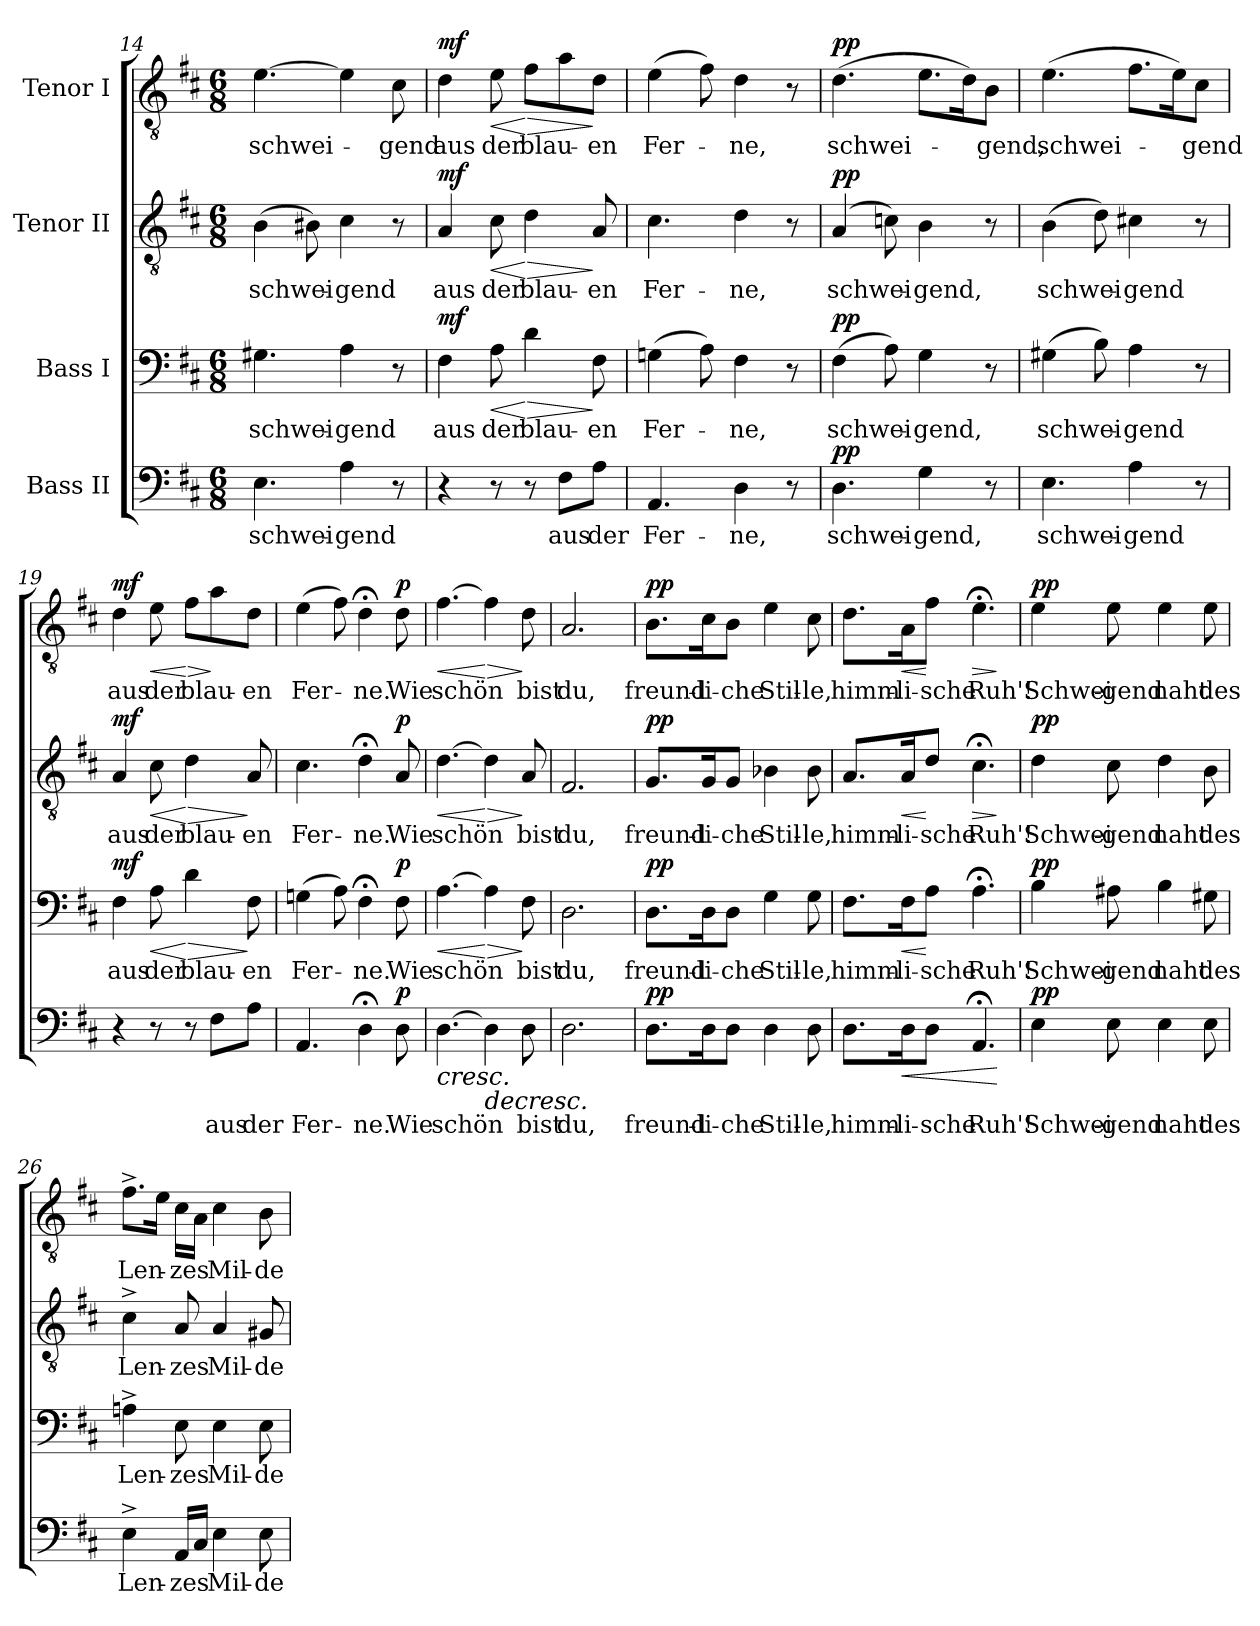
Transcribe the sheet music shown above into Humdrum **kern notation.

**kern	**text	**dynam	**kern	**text	**dynam	**kern	**text	**dynam	**kern	**text	**dynam
*part4	*part4	*part4	*part3	*part3	*part3	*part2	*part2	*part2	*part1	*part1	*part1
*staff4	*staff4	*staff4	*staff3	*staff3	*staff3	*staff2	*staff2	*staff2	*staff1	*staff1	*staff1
*I"Bass II	*	*	*I"Bass I	*	*	*I"Tenor II	*	*	*I"Tenor I	*	*
*clefF4	*	*	*clefF4	*	*	*clefGv2	*	*	*clefGv2	*	*
*k[f#c#]	*	*	*k[f#c#]	*	*	*k[f#c#]	*	*	*k[f#c#]	*	*
*D:	*	*	*D:	*	*	*D:	*	*	*D:	*	*
*M6/8	*	*	*M6/8	*	*	*M6/8	*	*	*M6/8	*	*
=14	=14	=14	=14	=14	=14	=14	=14	=14	=14	=14	=14
!	!LO:LY:b	!	!	!LO:LY:b	!	!	!LO:LY:b	!	!	!LO:LY:b	!
4.E\	schwei-	.	4.G#X\	schwei-	.	(>4B\	schwei-	.	[4.e\	schwei-	.
.	.	.	.	.	.	8B#X\)	.	.	.	.	.
!	!LO:LY:b	!	!	!LO:LY:b	!	!	!LO:LY:b	!	!	!	!
4A\	-gend	.	4A\	-gend	.	4c#\	-gend	.	4e\]	.	.
!	!	!	!	!	!	!	!	!	!	!LO:LY:b	!
8r	.	.	8r	.	.	8r	.	.	8c#\	-gend	.
!!LO:PB:g=z
=15	=15	=15	=15	=15	=15	=15	=15	=15	=15	=15	=15
!	!	!	!	!LO:LY:b	!LO:DY:b	!	!LO:LY:b	!LO:DY:b	!	!LO:LY:b	!LO:DY:b
4r	.	.	4F#\	aus	mf	4A/	aus	mf	4d\	aus	mf
!	!	!	!	!LO:LY:b	!LO:HP:b	!	!LO:LY:b	!LO:HP:b	!	!LO:LY:b	!LO:HP:b
8r	.	.	8A\	der	<	8c#\	der	<	8e\	der	<
!	!	!	!	!LO:LY:b	!LO:HP:n=1:b	!	!LO:LY:b	!LO:HP:n=1:b	!	!LO:LY:b	!LO:HP:n=1:b
8r	.	.	4d\	blau-	[ >	4d\	blau-	[ >	8f#\L	blau-	[ >
!	!LO:LY:b	!	!	!	!	!	!	!	!	!	!
8F#\L	aus	.	.	.	.	.	.	.	8a\	.	.
!	!LO:LY:b	!	!	!LO:LY:b	!	!	!LO:LY:b	!	!	!LO:LY:b	!
8A\J	der	.	8F#\	-en	]	8A/	-en	]	8d\J	-en	]
=16	=16	=16	=16	=16	=16	=16	=16	=16	=16	=16	=16
!	!LO:LY:b	!	!	!LO:LY:b	!	!	!LO:LY:b	!	!	!LO:LY:b	!
4.AA/	Fer-	.	(>4Gn\	Fer-	.	4.c#\	Fer-	.	(>4e\	Fer-	.
.	.	.	8A\)	.	.	.	.	.	8f#\)	.	.
!	!LO:LY:b	!	!	!LO:LY:b	!	!	!LO:LY:b	!	!	!LO:LY:b	!
4D\	-ne,	.	4F#\	-ne,	.	4d\	-ne,	.	4d\	-ne,	.
8r	.	.	8r	.	.	8r	.	.	8r	.	.
=17	=17	=17	=17	=17	=17	=17	=17	=17	=17	=17	=17
!	!LO:LY:b	!LO:DY:b	!	!LO:LY:b	!LO:DY:b	!	!LO:LY:b	!LO:DY:b	!	!LO:LY:b	!LO:DY:b
4.D\	schwei-	pp	(>4F#\	schwei-	pp	(>4A/	schwei-	pp	(>4.d\	schwei-	pp
.	.	.	8A\)	.	.	8cn\)	.	.	.	.	.
!	!LO:LY:b	!	!	!LO:LY:b	!	!	!LO:LY:b	!	!	!	!
4G\	-gend,	.	4G\	-gend,	.	4B\	-gend,	.	8.e\L	.	.
.	.	.	.	.	.	.	.	.	16d\K)	.	.
!	!	!	!	!	!	!	!	!	!	!LO:LY:b	!
8r	.	.	8r	.	.	8r	.	.	8B\J	-gend,	.
=18	=18	=18	=18	=18	=18	=18	=18	=18	=18	=18	=18
!	!LO:LY:b	!	!	!LO:LY:b	!	!	!LO:LY:b	!	!	!LO:LY:b	!
4.E\	schwei-	.	(>4G#X\	schwei-	.	(>4B\	schwei-	.	(>4.e\	schwei-	.
.	.	.	8B\)	.	.	8d\)	.	.	.	.	.
!	!LO:LY:b	!	!	!LO:LY:b	!	!	!LO:LY:b	!	!	!	!
4A\	-gend	.	4A\	-gend	.	4c#X\	-gend	.	8.f#\L	.	.
.	.	.	.	.	.	.	.	.	16e\K)	.	.
!	!	!	!	!	!	!	!	!	!	!LO:LY:b	!
8r	.	.	8r	.	.	8r	.	.	8c#\J	-gend	.
=19	=19	=19	=19	=19	=19	=19	=19	=19	=19	=19	=19
!	!	!	!	!LO:LY:b	!LO:DY:b	!	!LO:LY:b	!LO:DY:b	!	!LO:LY:b	!LO:DY:b
4r	.	.	4F#\	aus	mf	4A/	aus	mf	4d\	aus	mf
!	!	!	!	!LO:LY:b	!LO:HP:b	!	!LO:LY:b	!LO:HP:b	!	!LO:LY:b	!LO:HP:b
8r	.	.	8A\	der	<	8c#\	der	<	8e\	der	<
!	!	!	!	!LO:LY:b	!LO:HP:n=1:b	!	!LO:LY:b	!LO:HP:n=1:b	!	!LO:LY:b	!LO:HP:n=1:b
8r	.	.	4d\	blau-	[ >	4d\	blau-	[ >	8f#\L	blau-	[ >
!	!LO:LY:b	!	!	!	!	!	!	!	!	!	!
8F#\L	aus	.	.	.	.	.	.	.	8a\	.	]
!	!LO:LY:b	!	!	!LO:LY:b	!	!	!LO:LY:b	!	!	!LO:LY:b	!
8A\J	der	.	8F#\	-en	]	8A/	-en	]	8d\J	-en	.
!!LO:LB:g=z
=20	=20	=20	=20	=20	=20	=20	=20	=20	=20	=20	=20
!	!LO:LY:b	!	!	!LO:LY:b	!	!	!LO:LY:b	!	!	!LO:LY:b	!
4.AA/	Fer-	.	(>4Gn\	Fer-	.	4.c#\	Fer-	.	(>4e\	Fer-	.
.	.	.	8A\)	.	.	.	.	.	8f#\)	.	.
!	!LO:LY:b	!	!	!LO:LY:b	!	!	!LO:LY:b	!	!	!LO:LY:b	!
4D;<\	-ne.	.	4F#;<\	-ne.	.	4d;<\	-ne.	.	4d;<\	-ne.	.
!	!LO:LY:b	!LO:DY:b	!	!LO:LY:b	!LO:DY:b	!	!LO:LY:b	!LO:DY:b	!	!LO:LY:b	!LO:DY:b
8D\	Wie	p	8F#\	Wie	p	8A/	Wie	p	8d\	Wie	p
=21	=21	=21	=21	=21	=21	=21	=21	=21	=21	=21	=21
!	!LO:LY:b	!LO:HP:b	!	!LO:LY:b	!LO:HP:b	!	!LO:LY:b	!LO:HP:b	!	!LO:LY:b	!LO:HP:b
[4.D\	schön	<	[4.A\	schön	<	[4.d\	schön	<	[4.f#\	schön	<
!	!	!LO:HP:b	!	!	!LO:HP:n=1:b	!	!	!LO:HP:n=1:b	!	!	!LO:HP:n=1:b
4D\]	.	>	4A\]	.	[ >	4d\]	.	[ >	4f#\]	.	[ >
!	!LO:LY:b	!	!	!LO:LY:b	!	!	!LO:LY:b	!	!	!LO:LY:b	!
8D\	bist	[	8F#\	bist	]	8A/	bist	]	8d\	bist	]
=22	=22	=22	=22	=22	=22	=22	=22	=22	=22	=22	=22
!	!LO:LY:b	!	!	!LO:LY:b	!	!	!LO:LY:b	!	!	!LO:LY:b	!
2.D\	du,	.	2.D\	du,	.	2.F#/	du,	.	2.A/	du,	.
=23	=23	=23	=23	=23	=23	=23	=23	=23	=23	=23	=23
!	!LO:LY:b	!LO:DY:b	!	!LO:LY:b	!LO:DY:b	!	!LO:LY:b	!LO:DY:b	!	!LO:LY:b	!LO:DY:b
8.D\L	freund-	pp	8.D\L	freund-	pp	8.G/L	freund-	pp	8.B\L	freund-	pp
!	!LO:LY:b	!	!	!LO:LY:b	!	!	!LO:LY:b	!	!	!LO:LY:b	!
16D\K	-li-	.	16D\K	-li-	.	16G/K	-li-	.	16c#\K	-li-	.
!	!LO:LY:b	!	!	!LO:LY:b	!	!	!LO:LY:b	!	!	!LO:LY:b	!
8D\J	-che	.	8D\J	-che	.	8G/J	-che	.	8B\J	-che	.
!	!LO:LY:b	!	!	!LO:LY:b	!	!	!LO:LY:b	!	!	!LO:LY:b	!
4D\	Stil-	.	4G\	Stil-	.	4B-X\	Stil-	.	4e\	Stil-	.
!	!LO:LY:b	!	!	!LO:LY:b	!	!	!LO:LY:b	!	!	!LO:LY:b	!
8D\	-le,	.	8G\	-le,	.	8B-\	-le,	.	8c#\	-le,	.
=24	=24	=24	=24	=24	=24	=24	=24	=24	=24	=24	=24
!	!LO:LY:b	!	!	!LO:LY:b	!	!	!LO:LY:b	!	!	!LO:LY:b	!
8.D\L	himm-	.	8.F#\L	himm-	.	8.A/L	himm-	.	8.d\L	himm-	.
!	!LO:LY:b	!LO:HP:b	!	!LO:LY:b	!LO:HP:b	!	!LO:LY:b	!LO:HP:b	!	!LO:LY:b	!LO:HP:b
16D\K	-li-	<	16F#\K	-li-	<	16A/K	-li-	<	16A\K	-li-	<
!	!LO:LY:b	!	!	!LO:LY:b	!	!	!LO:LY:b	!	!	!LO:LY:b	!
8D\J	-sche	]	8A\J	-sche	[	8d/J	-sche	[	8f#\J	-sche	[
!	!LO:LY:b	!	!	!LO:LY:b	!	!	!LO:LY:b	!LO:HP:b	!	!LO:LY:b	!LO:HP:b
4.AA;</	Ruh'!	.	4.A;<\	Ruh'!	.	4.c#;<\	Ruh'!	>	4.e;<\	Ruh'!	>
.	.	[	.	.	.	.	.	]	.	.	]
!!LO:PB:g=z
=25	=25	=25	=25	=25	=25	=25	=25	=25	=25	=25	=25
!	!LO:LY:b	!LO:DY:b	!	!LO:LY:b	!LO:DY:b	!	!LO:LY:b	!LO:DY:b	!	!LO:LY:b	!LO:DY:b
4E\	Schwei-	pp	4B\	Schwei-	pp	4d\	Schwei-	pp	4e\	Schwei-	pp
!	!LO:LY:b	!	!	!LO:LY:b	!	!	!LO:LY:b	!	!	!LO:LY:b	!
8E\	-gend	.	8A#X\	-gend	.	8c#\	-gend	.	8e\	-gend	.
!	!LO:LY:b	!	!	!LO:LY:b	!	!	!LO:LY:b	!	!	!LO:LY:b	!
4E\	naht	.	4B\	naht	.	4d\	naht	.	4e\	naht	.
!	!LO:LY:b	!	!	!LO:LY:b	!	!	!LO:LY:b	!	!	!LO:LY:b	!
8E\	des	.	8G#X\	des	.	8B\	des	.	8e\	des	.
=26	=26	=26	=26	=26	=26	=26	=26	=26	=26	=26	=26
!	!LO:LY:b	!	!	!LO:LY:b	!	!	!LO:LY:b	!	!	!LO:LY:b	!
4E^\	Len-	.	4An^\	Len-	.	4c#^\	Len-	.	8.f#^\L	Len-	.
.	.	.	.	.	.	.	.	.	16e\Jk	.	.
!	!LO:LY:b	!	!	!LO:LY:b	!	!	!LO:LY:b	!	!	!LO:LY:b	!
16AA/LL	-zes	.	8E\	-zes	.	8A/	-zes	.	16c#\LL	-zes	.
16C#/JJ	.	.	.	.	.	.	.	.	16A\JJ	.	.
!	!LO:LY:b	!	!	!LO:LY:b	!	!	!LO:LY:b	!	!	!LO:LY:b	!
4E\	Mil-	.	4E\	Mil-	.	4A/	Mil-	.	4c#\	Mil-	.
!	!LO:LY:b	!	!	!LO:LY:b	!	!	!LO:LY:b	!	!	!LO:LY:b	!
8E\	-de	.	8E\	-de	.	8G#X/	-de	.	8B\	-de	.
=	=	=	=	=	=	=	=	=	=	=	=
*-	*-	*-	*-	*-	*-	*-	*-	*-	*-	*-	*-
